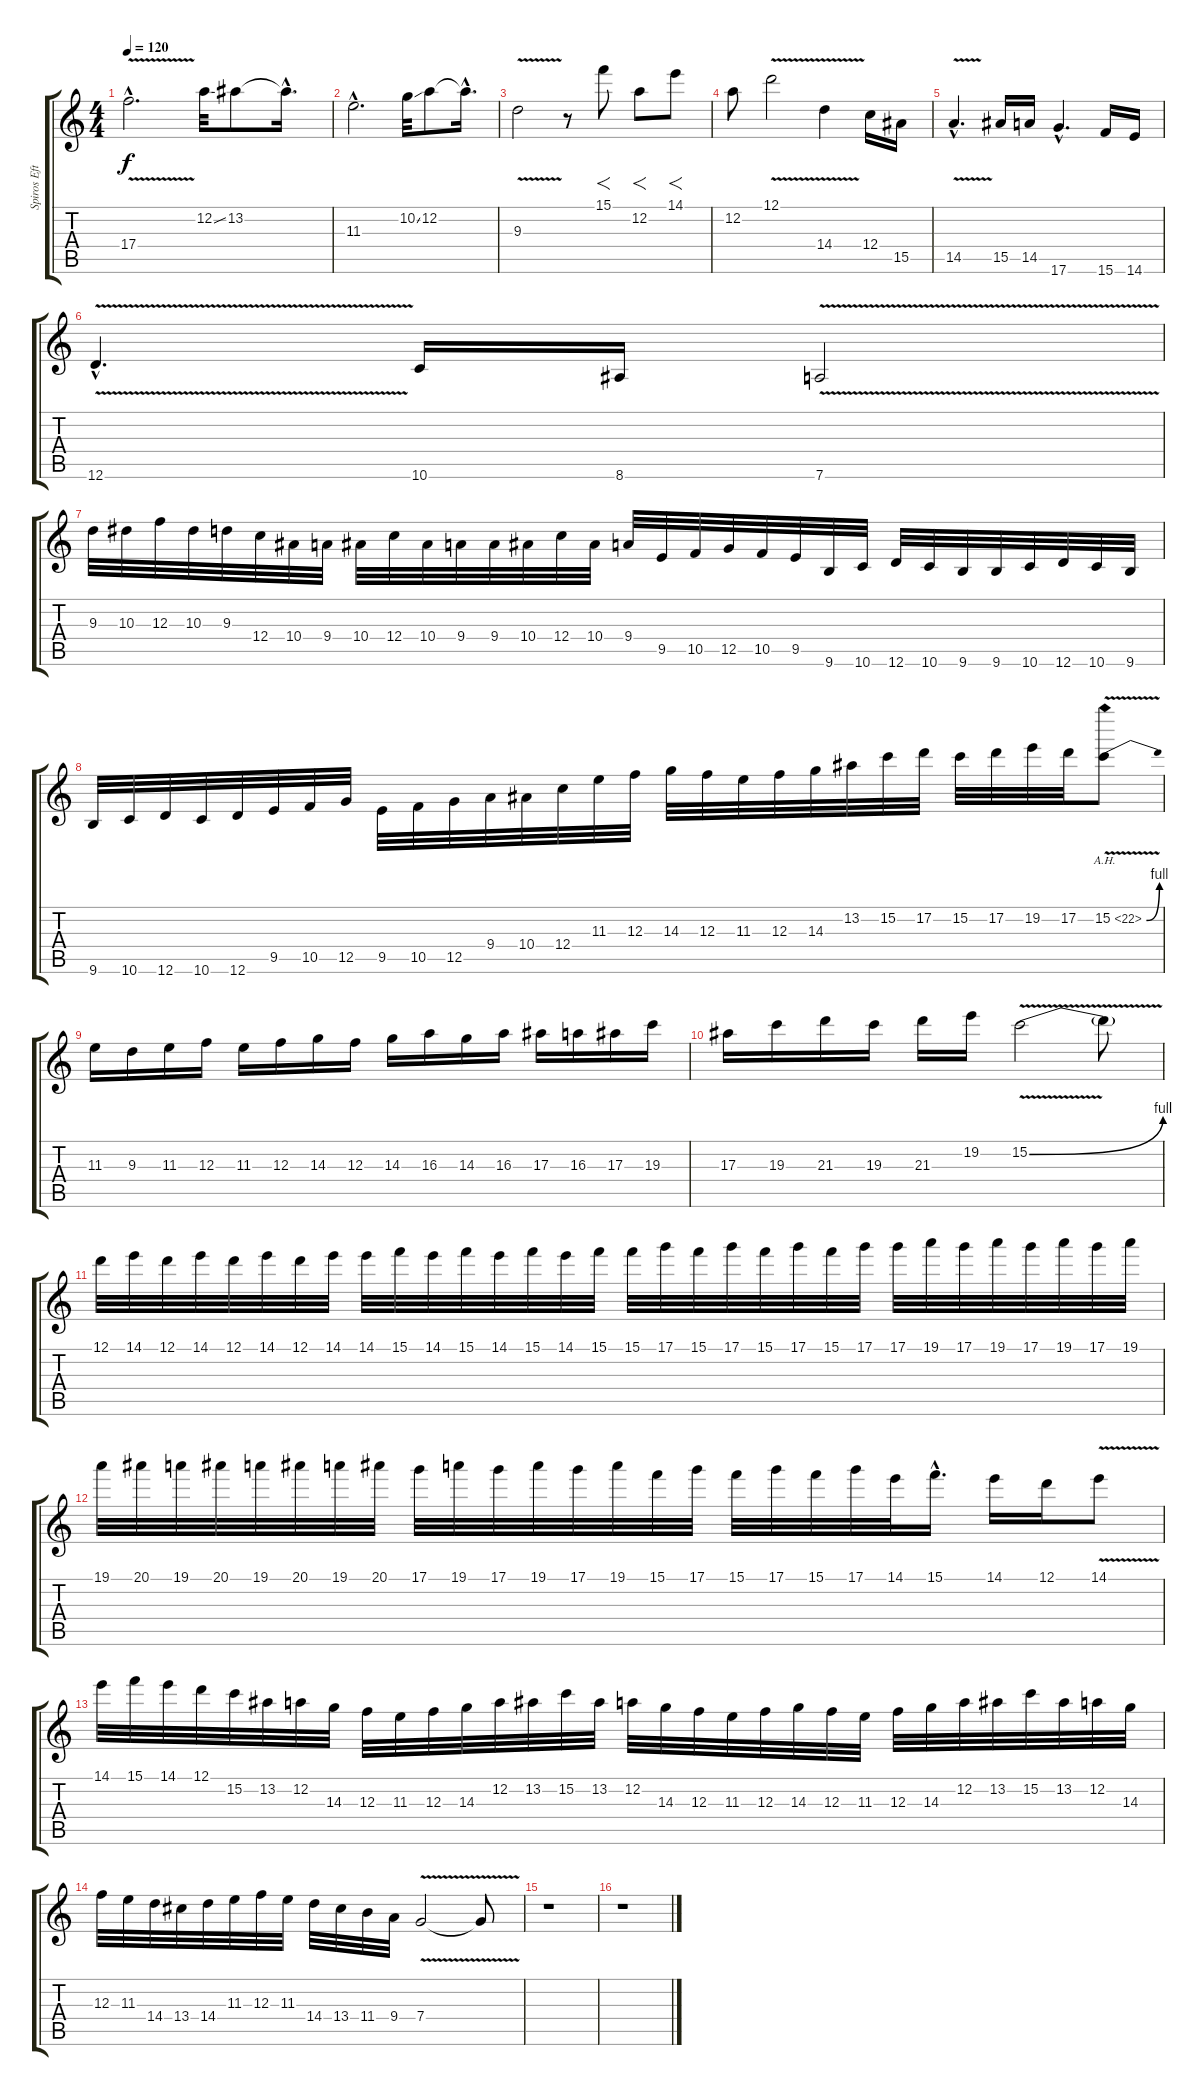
\track ("Spiros Efthimiadis" "Spiros Eft") {instrument distortionguitar}
\staff {score tabs}
\tuning (D4 A3 F3 C3 G2 D2) {hide}
\ts (4 4)
\tempo 120
\clef g2
\ks c
17.4{v hac}.2{d dy f} 12.2{ss}.32 13.2.8 13.2{hac t}.16{d} |
11.3{hac}.2{d} 10.2{ss}.32 12.2.8 12.2{hac t}.16{d} |
9.3{v}.2 r.8 15.1.8{f} 12.2.8{f} 14.1.8{f} |
12.2.8 12.1{v}.2 14.4{v}.4 12.4.16 15.5.16 |
14.5{v hac}.4{d} 15.5.16 14.5.16 17.6{hac}.4{d} 15.6.16 14.6.16 |
12.6{v hac}.4{d} 10.6.16 8.6.16 7.6{v}.2 |
9.3.32{volume 16} 10.3.32 12.3.32 10.3.32 9.3.32 12.4.32 10.4.32 9.4.32 10.4.32 12.4.32 10.4.32 9.4.32 9.4.32 10.4.32 12.4.32 10.4.32 9.4.32 9.5.32 10.5.32 12.5.32 10.5.32 9.5.32 9.6.32 10.6.32 12.6.32 10.6.32 9.6.32 9.6.32 10.6.32 12.6.32 10.6.32 9.6.32 |
9.6.32 10.6.32 12.6.32 10.6.32 12.6.32 9.5.32 10.5.32 12.5.32 9.5.32 10.5.32 12.5.32 9.4.32 10.4.32 12.4.32 11.3.32 12.3.32 14.3.32 12.3.32 11.3.32 12.3.32 14.3.32 13.2.32 15.2.32 17.2.32 15.2.32 17.2.32 19.2.32 17.2.32 15.2{be (bend 0 0 60 4) ah 7 v}.8 |
11.3.16 9.3.16 11.3.16 12.3.16 11.3.16 12.3.16 14.3.16 12.3.16 14.3.16 16.3.16 14.3.16 16.3.16 17.3.16 16.3.16 17.3.16 19.3.16 |
17.3.16 19.3.16 21.3.16 19.3.16 21.3.16 19.2.16 15.2{be (bend 0 0 60 4) v}.2 15.2{t}.8 |
12.1.32 14.1.32 12.1.32 14.1.32 12.1.32 14.1.32 12.1.32 14.1.32 14.1.32 15.1.32 14.1.32 15.1.32 14.1.32 15.1.32 14.1.32 15.1.32 15.1.32 17.1.32 15.1.32 17.1.32 15.1.32 17.1.32 15.1.32 17.1.32 17.1.32 19.1.32 17.1.32 19.1.32 17.1.32 19.1.32 17.1.32 19.1.32 |
19.1.32 20.1.32 19.1.32 20.1.32 19.1.32 20.1.32 19.1.32 20.1.32 17.1.32 19.1.32 17.1.32 19.1.32 17.1.32 19.1.32 15.1.32 17.1.32 15.1.32 17.1.32 15.1.32 17.1.32 14.1.32 15.1{hac}.16{d} 14.1.16 12.1.16 14.1{v}.8 |
14.1.32 15.1.32 14.1.32 12.1.32 15.2.32 13.2.32 12.2.32 14.3.32 12.3.32 11.3.32 12.3.32 14.3.32 12.2.32 13.2.32 15.2.32 13.2.32 12.2.32 14.3.32 12.3.32 11.3.32 12.3.32 14.3.32 12.3.32 11.3.32 12.3.32 14.3.32 12.2.32 13.2.32 15.2.32 13.2.32 12.2.32 14.3.32 |
12.3.32 11.3.32 14.4.32 13.4.32 14.4.32 11.3.32 12.3.32 11.3.32 14.4.32 13.4.32 11.4.32 9.4.32 7.4{v}.2 7.4{t}.8 |
r.1 |
r.1
